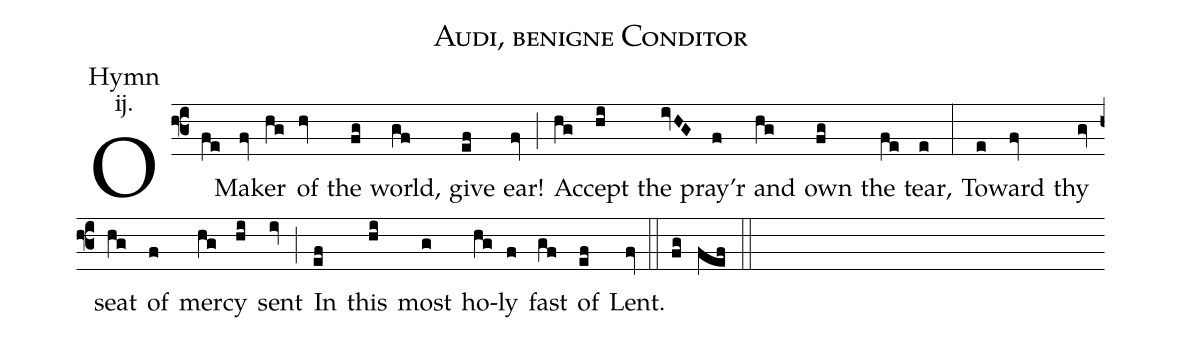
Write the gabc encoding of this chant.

name: Audi, benigne Conditor;
annotation: Hymn;
annotation: ij.;
mode: 2;
office-part: Office Hymn;
%%
(f3) O(fe) Mak(fv)er(hg) of(hv) the(fg) world,(gf) give(ef) ear!(fv) (;) Ac(hg)cept(hi) the(ivHG) pray’r(f) and(hg) own(fg) the(fe) tear,(e) (:) To(e)ward(fv) thy(gv) seat(hg) of(f) mer(hg)cy(hi) sent(iv) (;) In(ef) this(hi) most(g) ho(hg)ly(f) fast(gf) of(ef) Lent.(fv) (::)  (fg) (fef) (::)
